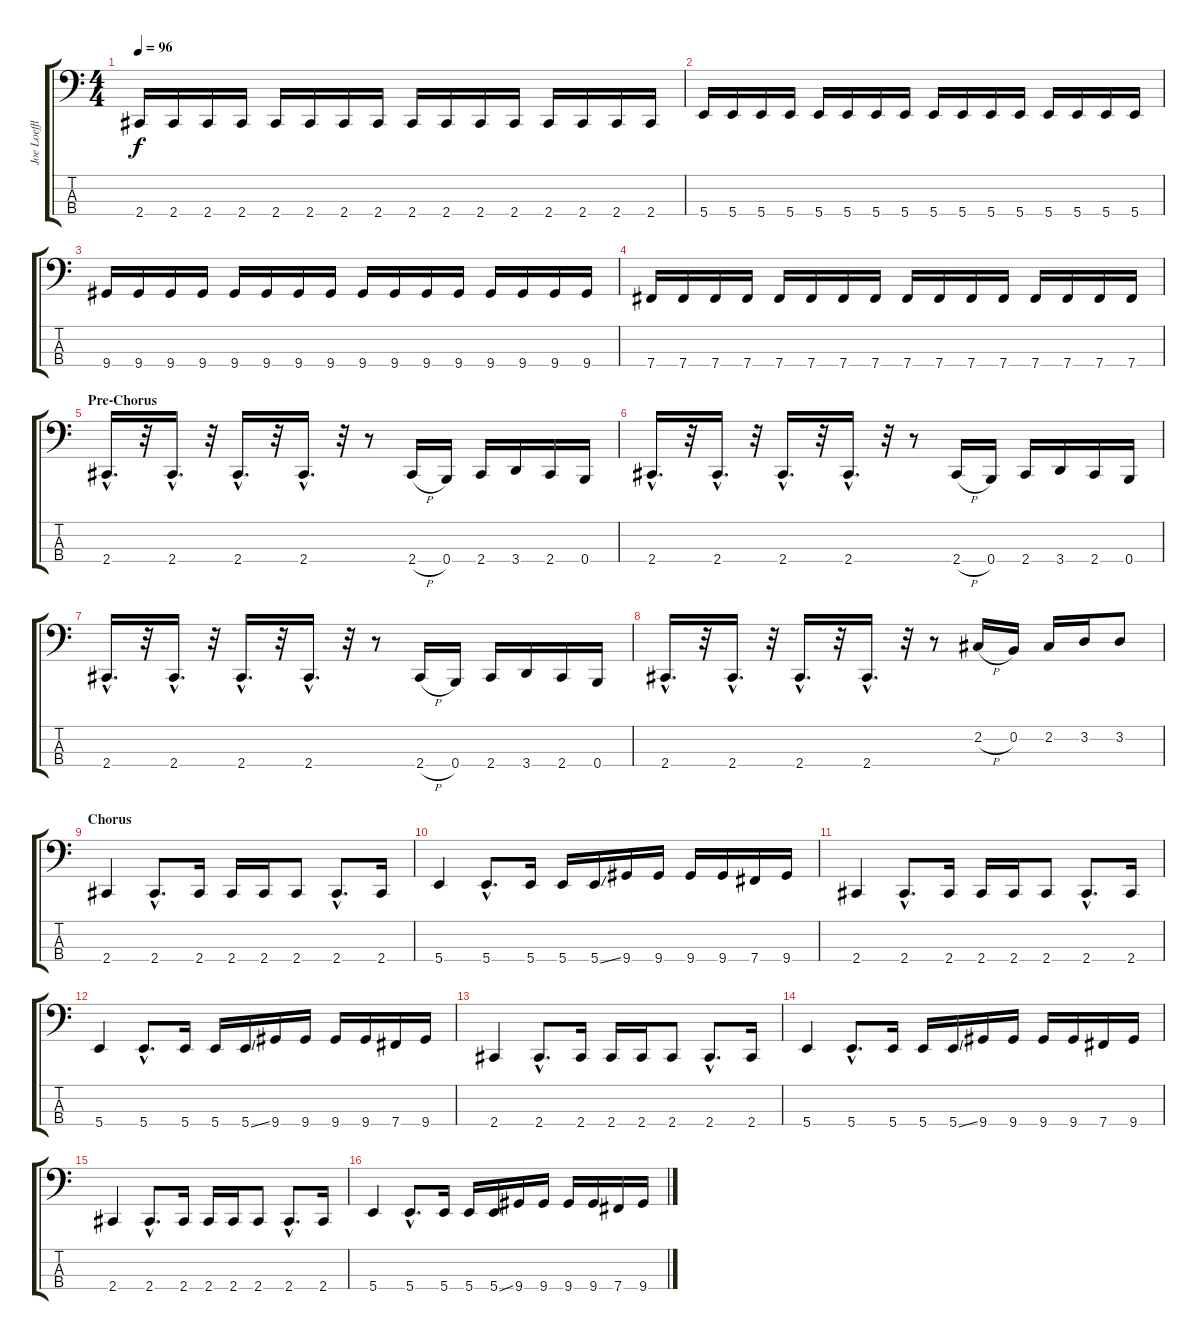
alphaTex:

\track ("Joe Loeffler - Bass" "Joe Loeffl") {instrument electricbasspick}
\staff {score tabs}
\tuning (E2 B1 Gb1 B0) {hide}
\ts (4 4)
\tempo 96
\clef f4
\ks c
2.4.16{dy f} 2.4.16 2.4.16 2.4.16 2.4.16 2.4.16 2.4.16 2.4.16 2.4.16 2.4.16 2.4.16 2.4.16 2.4.16 2.4.16 2.4.16 2.4.16 |
5.4.16 5.4.16 5.4.16 5.4.16 5.4.16 5.4.16 5.4.16 5.4.16 5.4.16 5.4.16 5.4.16 5.4.16 5.4.16 5.4.16 5.4.16 5.4.16 |
9.4.16 9.4.16 9.4.16 9.4.16 9.4.16 9.4.16 9.4.16 9.4.16 9.4.16 9.4.16 9.4.16 9.4.16 9.4.16 9.4.16 9.4.16 9.4.16 |
7.4.16 7.4.16 7.4.16 7.4.16 7.4.16 7.4.16 7.4.16 7.4.16 7.4.16 7.4.16 7.4.16 7.4.16 7.4.16 7.4.16 7.4.16 7.4.16 |
\section ("" "Pre-Chorus")
2.4{hac}.16{d} r.32 2.4{hac}.16{d} r.32 2.4{hac}.16{d} r.32 2.4{hac}.16{d} r.32 r.8 2.4{h}.16 0.4.16 2.4.16 3.4.16 2.4.16 0.4.16 |
2.4{hac}.16{d} r.32 2.4{hac}.16{d} r.32 2.4{hac}.16{d} r.32 2.4{hac}.16{d} r.32 r.8 2.4{h}.16 0.4.16 2.4.16 3.4.16 2.4.16 0.4.16 |
2.4{hac}.16{d} r.32 2.4{hac}.16{d} r.32 2.4{hac}.16{d} r.32 2.4{hac}.16{d} r.32 r.8 2.4{h}.16 0.4.16 2.4.16 3.4.16 2.4.16 0.4.16 |
2.4{hac}.16{d} r.32 2.4{hac}.16{d} r.32 2.4{hac}.16{d} r.32 2.4{hac}.16{d} r.32 r.8 2.2{h}.16 0.2.16 2.2.16 3.2.16 3.2.8 |
\section ("" "Chorus")
2.4.4 2.4{hac}.8{d} 2.4.16 2.4.16 2.4.16 2.4.8 2.4{hac}.8{d} 2.4.16 |
5.4.4 5.4{hac}.8{d} 5.4.16 5.4.16 5.4{ss}.16 9.4.16 9.4.16 9.4.16 9.4.16 7.4.16 9.4.16 |
2.4.4 2.4{hac}.8{d} 2.4.16 2.4.16 2.4.16 2.4.8 2.4{hac}.8{d} 2.4.16 |
5.4.4 5.4{hac}.8{d} 5.4.16 5.4.16 5.4{ss}.16 9.4.16 9.4.16 9.4.16 9.4.16 7.4.16 9.4.16 |
2.4.4 2.4{hac}.8{d} 2.4.16 2.4.16 2.4.16 2.4.8 2.4{hac}.8{d} 2.4.16 |
5.4.4 5.4{hac}.8{d} 5.4.16 5.4.16 5.4{ss}.16 9.4.16 9.4.16 9.4.16 9.4.16 7.4.16 9.4.16 |
2.4.4 2.4{hac}.8{d} 2.4.16 2.4.16 2.4.16 2.4.8 2.4{hac}.8{d} 2.4.16 |
5.4.4 5.4{hac}.8{d} 5.4.16 5.4.16 5.4{ss}.16 9.4.16 9.4.16 9.4.16 9.4.16 7.4.16 9.4.16
